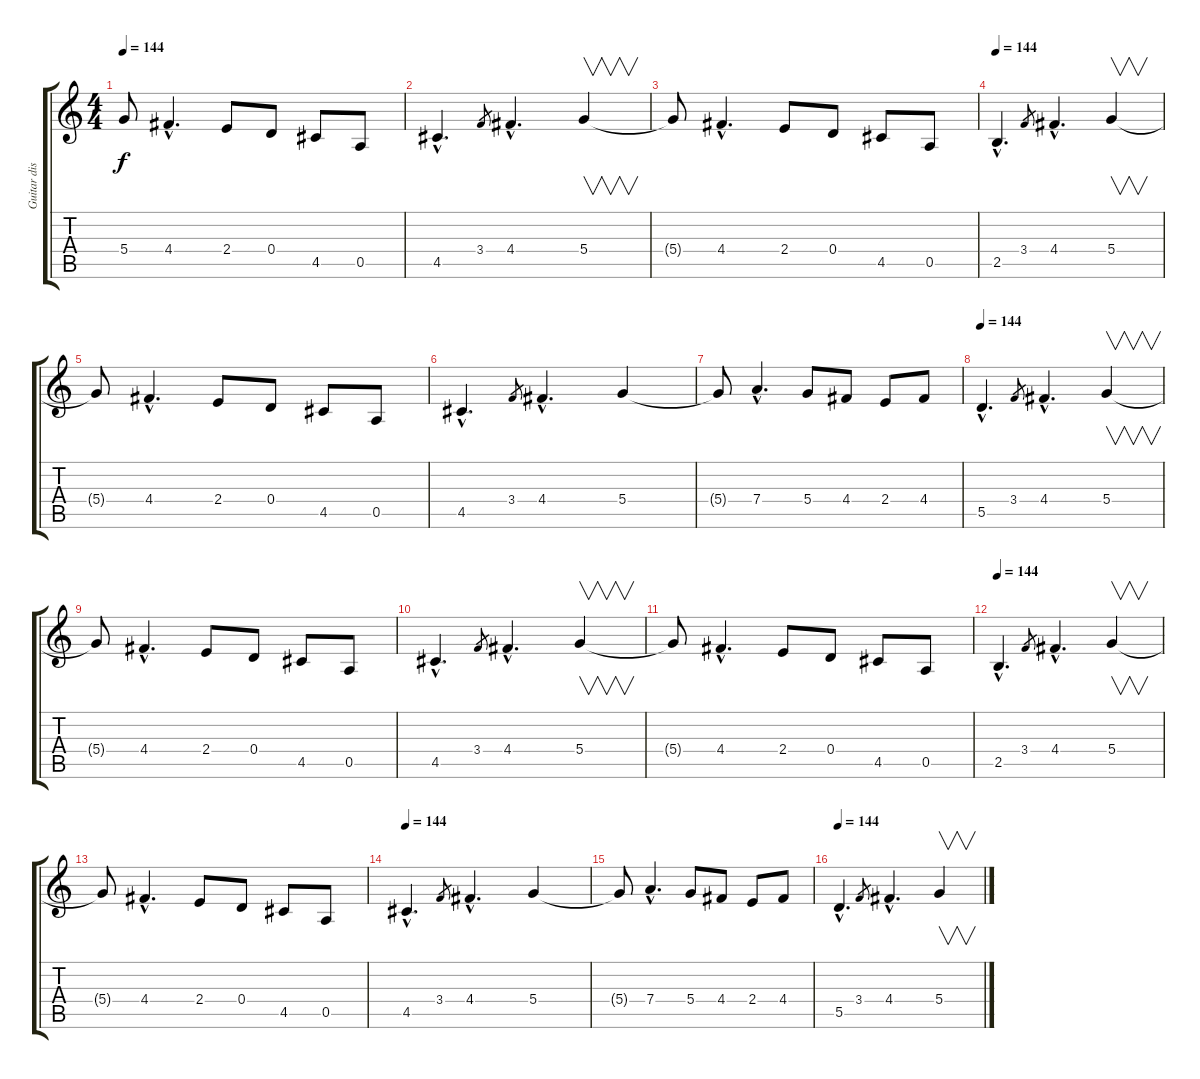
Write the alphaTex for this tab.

\track ("Guitar distortion 3" "Guitar dis") {instrument distortionguitar}
\staff {score tabs}
\tuning (E4 B3 G3 D3 A2 E2) {hide}
\ts (4 4)
\tempo 144
\clef g2
\ks c
5.4{t}.8{dy f} 4.4{hac}.4{d} 2.4.8 0.4.8 4.5.8 0.5.8 |
4.5{hac}.4{d} 3.4.8{gr} 4.4{hac}.4{d} 5.4.4{v} |
5.4{t}.8 4.4{hac}.4{d} 2.4.8 0.4.8 4.5.8 0.5.8 |
\tempo 144
2.5{hac}.4{d} 3.4.8{gr} 4.4{hac}.4{d} 5.4.4{v} |
5.4{t}.8 4.4{hac}.4{d} 2.4.8 0.4.8 4.5.8 0.5.8 |
4.5{hac}.4{d} 3.4.8{gr} 4.4{hac}.4{d} 5.4.4 |
5.4{t}.8 7.4{hac}.4{d} 5.4.8 4.4.8 2.4.8 4.4.8 |
\tempo 144
5.5{hac}.4{d} 3.4.8{gr} 4.4{hac}.4{d} 5.4.4{v} |
5.4{t}.8 4.4{hac}.4{d} 2.4.8 0.4.8 4.5.8 0.5.8 |
4.5{hac}.4{d} 3.4.8{gr} 4.4{hac}.4{d} 5.4.4{v} |
5.4{t}.8 4.4{hac}.4{d} 2.4.8 0.4.8 4.5.8 0.5.8 |
\tempo 144
2.5{hac}.4{d} 3.4.8{gr} 4.4{hac}.4{d} 5.4.4{v} |
5.4{t}.8 4.4{hac}.4{d} 2.4.8 0.4.8 4.5.8 0.5.8 |
\tempo 144
4.5{hac}.4{d volume 15} 3.4.8{gr} 4.4{hac}.4{d} 5.4.4 |
5.4{t}.8{volume 14} 7.4{hac}.4{d} 5.4.8 4.4.8 2.4.8 4.4.8 |
\tempo 144
5.5{hac}.4{d volume 13} 3.4.8{gr} 4.4{hac}.4{d} 5.4.4{v}
